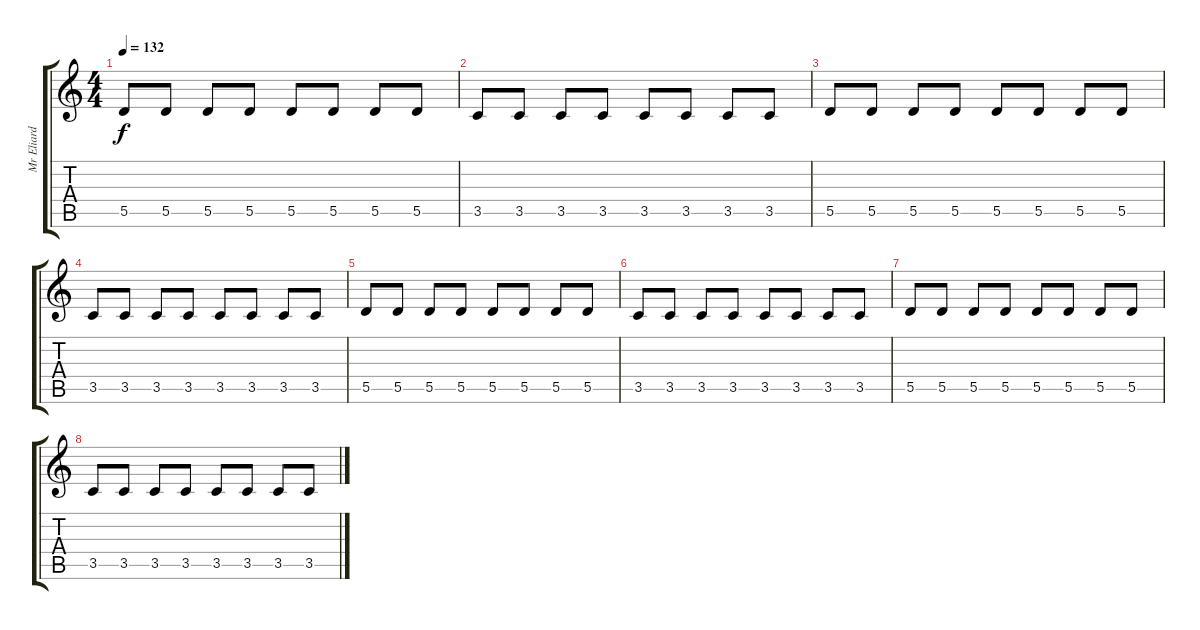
\track ("Mr Eliard" "Mr Eliard") {instrument electricbassfinger}
\staff {score tabs}
\tuning (E4 B3 G3 D3 A2 E2) {hide}
\ts (4 4)
\tempo 132
\clef g2
\ks c
5.5.8{dy f} 5.5.8 5.5.8 5.5.8 5.5.8 5.5.8 5.5.8 5.5.8 |
3.5.8 3.5.8 3.5.8 3.5.8 3.5.8 3.5.8 3.5.8 3.5.8 |
5.5.8 5.5.8 5.5.8 5.5.8 5.5.8 5.5.8 5.5.8 5.5.8 |
3.5.8 3.5.8 3.5.8 3.5.8 3.5.8 3.5.8 3.5.8 3.5.8 |
5.5.8 5.5.8 5.5.8 5.5.8 5.5.8 5.5.8 5.5.8 5.5.8 |
3.5.8 3.5.8 3.5.8 3.5.8 3.5.8 3.5.8 3.5.8 3.5.8 |
5.5.8 5.5.8 5.5.8 5.5.8 5.5.8 5.5.8 5.5.8 5.5.8 |
3.5.8 3.5.8 3.5.8 3.5.8 3.5.8 3.5.8 3.5.8 3.5.8
